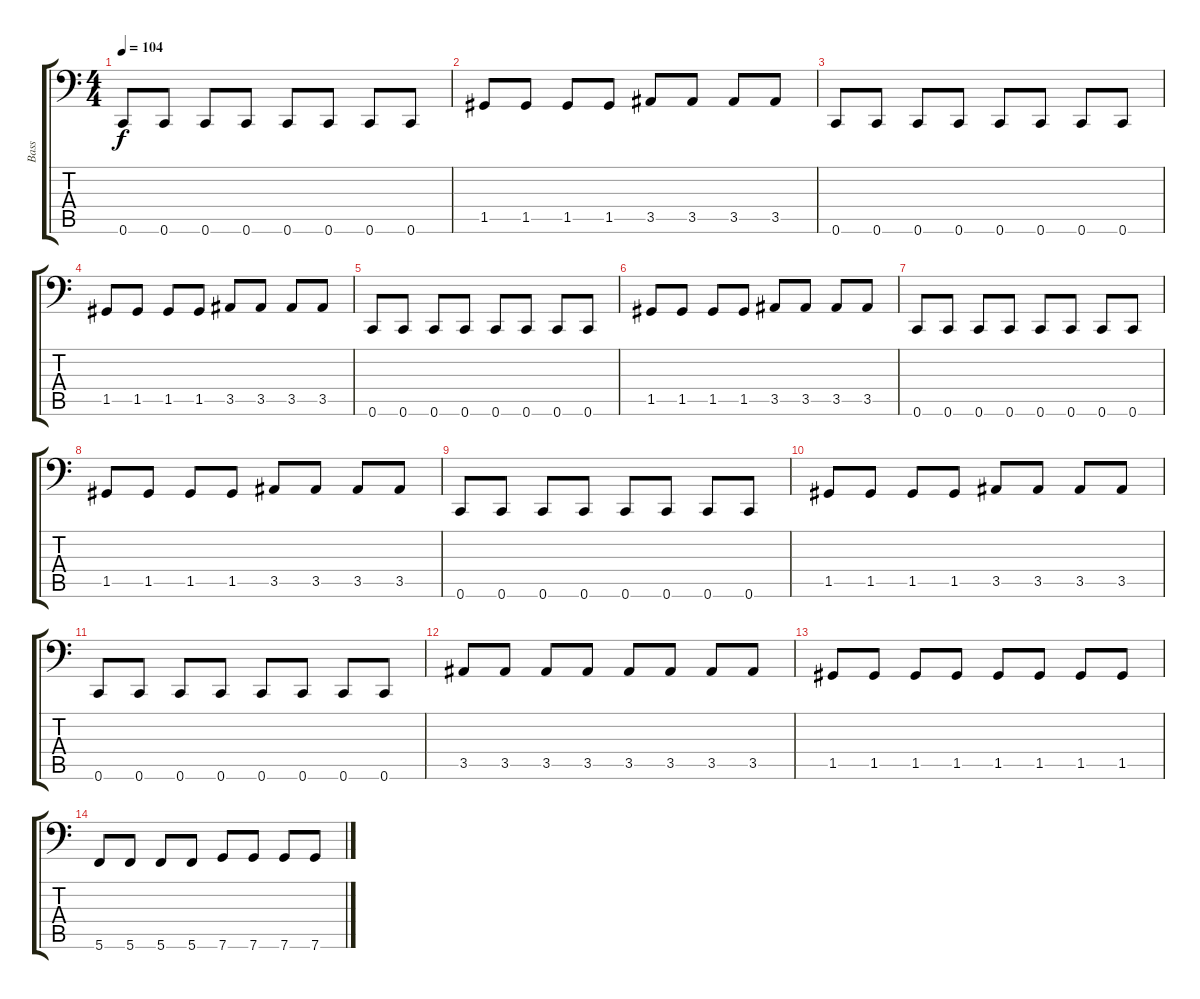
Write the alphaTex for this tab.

\track ("Bass" "Bass") {instrument electricbassfinger}
\staff {score tabs}
\tuning (D3 A2 F2 C2 G1 C1) {hide}
\ts (4 4)
\tempo 104
\clef f4
\ks c
0.6.8{dy f} 0.6.8 0.6.8 0.6.8 0.6.8 0.6.8 0.6.8 0.6.8 |
1.5.8 1.5.8 1.5.8 1.5.8 3.5.8 3.5.8 3.5.8 3.5.8 |
0.6.8 0.6.8 0.6.8 0.6.8 0.6.8 0.6.8 0.6.8 0.6.8 |
1.5.8 1.5.8 1.5.8 1.5.8 3.5.8 3.5.8 3.5.8 3.5.8 |
0.6.8 0.6.8 0.6.8 0.6.8 0.6.8 0.6.8 0.6.8 0.6.8 |
1.5.8 1.5.8 1.5.8 1.5.8 3.5.8 3.5.8 3.5.8 3.5.8 |
0.6.8 0.6.8 0.6.8 0.6.8 0.6.8 0.6.8 0.6.8 0.6.8 |
1.5.8 1.5.8 1.5.8 1.5.8 3.5.8 3.5.8 3.5.8 3.5.8 |
0.6.8 0.6.8 0.6.8 0.6.8 0.6.8 0.6.8 0.6.8 0.6.8 |
1.5.8 1.5.8 1.5.8 1.5.8 3.5.8 3.5.8 3.5.8 3.5.8 |
0.6.8 0.6.8 0.6.8 0.6.8 0.6.8 0.6.8 0.6.8 0.6.8 |
3.5.8 3.5.8 3.5.8 3.5.8 3.5.8 3.5.8 3.5.8 3.5.8 |
1.5.8 1.5.8 1.5.8 1.5.8 1.5.8 1.5.8 1.5.8 1.5.8 |
5.6.8 5.6.8 5.6.8 5.6.8 7.6.8 7.6.8 7.6.8 7.6.8
